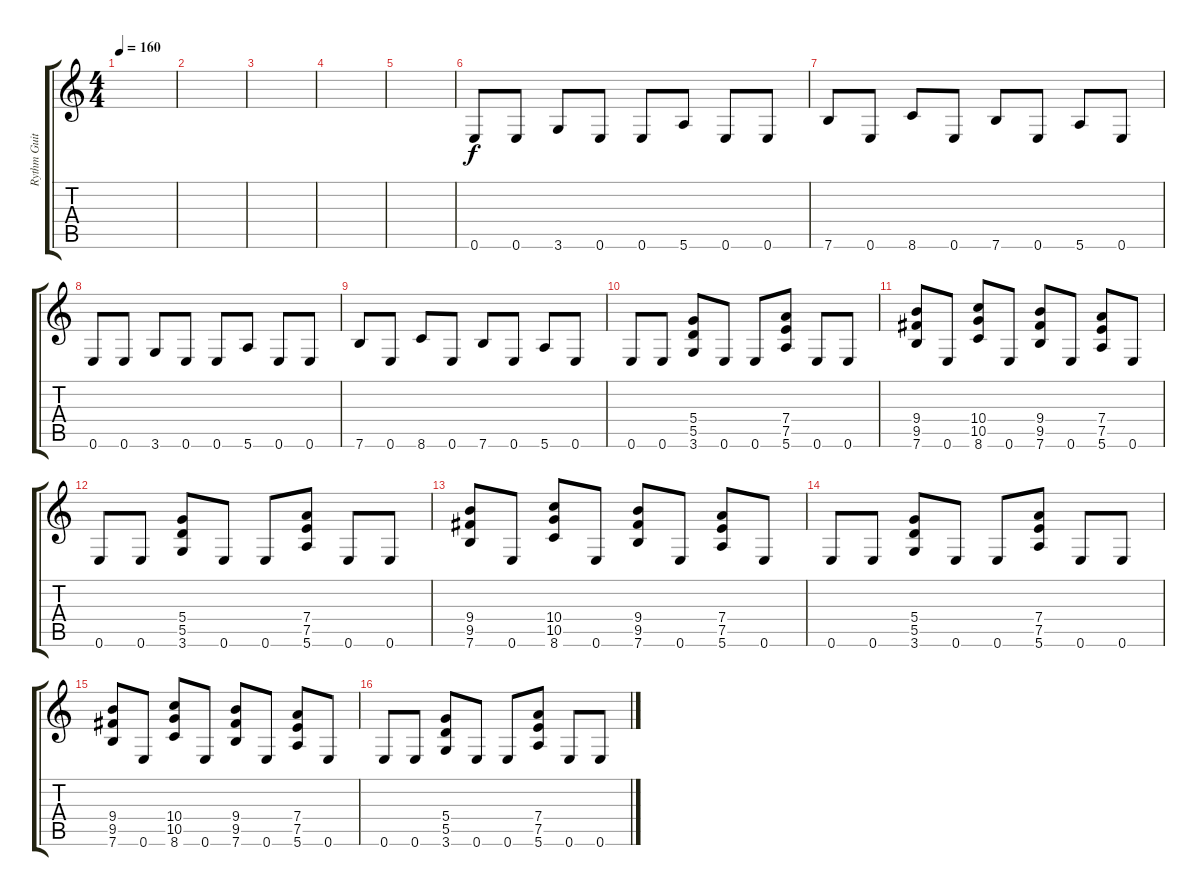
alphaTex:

\track ("Rythm Guitar" "Rythm Guit") {instrument overdrivenguitar}
\staff {score tabs}
\tuning (E4 B3 G3 D3 A2 E2) {hide}
\ts (4 4)
\tempo 160
\clef g2
\ks c
|
|
|
|
|
0.6.8 0.6.8 3.6.8 0.6.8 0.6.8 5.6.8 0.6.8 0.6.8 |
7.6.8 0.6.8 8.6.8 0.6.8 7.6.8 0.6.8 5.6.8 0.6.8 |
0.6.8 0.6.8 3.6.8 0.6.8 0.6.8 5.6.8 0.6.8 0.6.8 |
7.6.8 0.6.8 8.6.8 0.6.8 7.6.8 0.6.8 5.6.8 0.6.8 |
0.6.8 0.6.8 (5.4 5.5 3.6).8 0.6.8 0.6.8 (7.4 7.5 5.6).8 0.6.8 0.6.8 |
(9.4 9.5 7.6).8 0.6.8 (10.4 10.5 8.6).8 0.6.8 (9.4 9.5 7.6).8 0.6.8 (7.4 7.5 5.6).8 0.6.8 |
0.6.8 0.6.8 (5.4 5.5 3.6).8 0.6.8 0.6.8 (7.4 7.5 5.6).8 0.6.8 0.6.8 |
(9.4 9.5 7.6).8 0.6.8 (10.4 10.5 8.6).8 0.6.8 (9.4 9.5 7.6).8 0.6.8 (7.4 7.5 5.6).8 0.6.8 |
0.6.8 0.6.8 (5.4 5.5 3.6).8 0.6.8 0.6.8 (7.4 7.5 5.6).8 0.6.8 0.6.8 |
(9.4 9.5 7.6).8 0.6.8 (10.4 10.5 8.6).8 0.6.8 (9.4 9.5 7.6).8 0.6.8 (7.4 7.5 5.6).8 0.6.8 |
0.6.8 0.6.8 (5.4 5.5 3.6).8 0.6.8 0.6.8 (7.4 7.5 5.6).8 0.6.8 0.6.8
